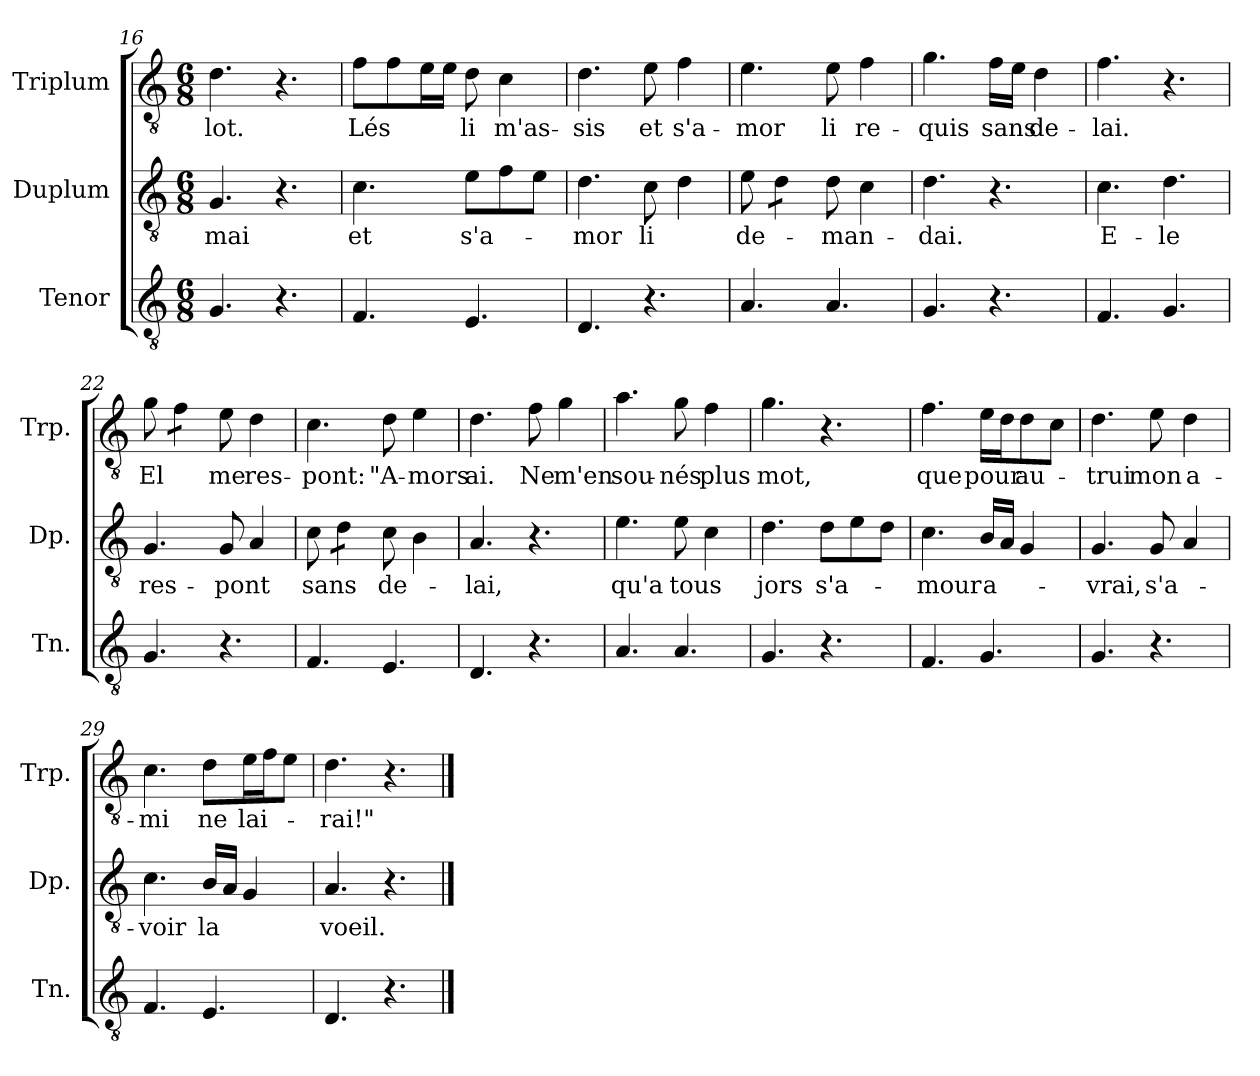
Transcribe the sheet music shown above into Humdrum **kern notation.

**kern	**kern	**text	**kern	**text
*part3	*part2	*part2	*part1	*part1
*staff3	*staff2	*staff2	*staff1	*staff1
*I"Tenor	*I"Duplum	*	*I"Triplum	*
*I'Tn.	*I'Dp.	*	*I'Trp.	*
*clefGv2	*clefGv2	*	*clefGv2	*
*k[]	*k[]	*	*k[]	*
*M6/8	*M6/8	*	*M6/8	*
=16	=16	=16	=16	=16
!	!	!LO:LY:b	!	!LO:LY:b
4.G/	4.G/	-mai	4.d\	-lot.
4.r	4.r	.	4.r	.
=17	=17	=17	=17	=17
!	!	!LO:LY:b	!	!LO:LY:b
4.F/	4.c\	et	8f\L	Lés
.	.	.	8f\	.
*	*	*	*tremolo	*
.	.	.	16e\	.
.	.	.	16e\JJ	.
*	*	*	*Xtremolo	*
!	!	!LO:LY:b	!	!LO:LY:b
4.E/	8e\L	s'a-	8d\	li
!	!	!	!	!LO:LY:b
.	8f\	.	4c\	m'as-
.	8e\J	.	.	.
=18	=18	=18	=18	=18
!	!	!LO:LY:b	!	!LO:LY:b
4.D/	4.d\	-mor	4.d\	-sis
!	!	!LO:LY:b	!	!LO:LY:b
4.r	8c\	li	8e\	et
!	!	!	!	!LO:LY:b
.	4d\	.	4f\	s'a-
=19	=19	=19	=19	=19
!	!	!LO:LY:b	!	!LO:LY:b
4.A/	8e\	de-	4.e\	-mor
*	*tremolo	*	*	*
.	8d\L	.	.	.
.	8d\J	.	.	.
*	*Xtremolo	*	*	*
!	!	!LO:LY:b	!	!LO:LY:b
4.A/	8d\	-man-	8e\	li
!	!	!	!	!LO:LY:b
.	4c\	.	4f\	re-
=20	=20	=20	=20	=20
!	!	!LO:LY:b	!	!LO:LY:b
4.G/	4.d\	-dai.	4.g\	-quis
!	!	!	!	!LO:LY:b
4.r	4.r	.	16f\LL	sans
.	.	.	16e\JJ	.
!	!	!	!	!LO:LY:b
.	.	.	4d\	de-
=21	=21	=21	=21	=21
!	!	!LO:LY:b	!	!LO:LY:b
4.F/	4.c\	E-	4.f\	-lai.
!	!	!LO:LY:b	!	!
4.G/	4.d\	-le	4.r	.
=22	=22	=22	=22	=22
!	!	!LO:LY:b	!	!LO:LY:b
4.G/	4.G/	res-	8g\	El
*	*	*	*tremolo	*
.	.	.	8f\L	.
.	.	.	8f\J	.
*	*	*	*Xtremolo	*
!	!	!LO:LY:b	!	!LO:LY:b
4.r	8G/	-pont	8e\	me
!	!	!	!	!LO:LY:b
.	4A/	.	4d\	res-
!!LO:PB:g=z
=23	=23	=23	=23	=23
!	!	!LO:LY:b	!	!LO:LY:b
4.F/	8c\	sans	4.c\	-pont:
*	*tremolo	*	*	*
.	8d\L	.	.	.
.	8d\J	.	.	.
*	*Xtremolo	*	*	*
!	!	!LO:LY:b	!	!LO:LY:b
4.E/	8c\	de-	8d\	"A-
!	!	!	!	!LO:LY:b
.	4B\	.	4e\	-mors
=24	=24	=24	=24	=24
!	!	!LO:LY:b	!	!LO:LY:b
4.D/	4.A/	-lai,	4.d\	ai.
!	!	!	!	!LO:LY:b
4.r	4.r	.	8f\	Ne
!	!	!	!	!LO:LY:b
.	.	.	4g\	m'en
=25	=25	=25	=25	=25
!	!	!LO:LY:b	!	!LO:LY:b
4.A/	4.e\	qu'a	4.a\	sou-
!	!	!LO:LY:b	!	!LO:LY:b
4.A/	8e\	tous	8g\	-nés
!	!	!	!	!LO:LY:b
.	4c\	.	4f\	plus
=26	=26	=26	=26	=26
!	!	!LO:LY:b	!	!LO:LY:b
4.G/	4.d\	jors	4.g\	mot,
!	!	!LO:LY:b	!	!
4.r	8d\L	s'a-	4.r	.
.	8e\	.	.	.
.	8d\J	.	.	.
=27	=27	=27	=27	=27
!	!	!LO:LY:b	!	!LO:LY:b
4.F/	4.c\	-mour	4.f\	que
!	!	!LO:LY:b	!	!LO:LY:b
4.G/	16B/LL	a-	16e\LL	pour
.	16A/JJ	.	16d\J	.
!	!	!	!	!LO:LY:b
.	4G/	.	8d\	au-
.	.	.	8c\J	.
=28	=28	=28	=28	=28
!	!	!LO:LY:b	!	!LO:LY:b
4.G/	4.G/	-vrai,	4.d\	-trui
!	!	!LO:LY:b	!	!LO:LY:b
4.r	8G/	s'a-	8e\	mon
!	!	!	!	!LO:LY:b
.	4A/	.	4d\	a-
=29	=29	=29	=29	=29
!	!	!LO:LY:b	!	!LO:LY:b
4.F/	4.c\	-voir	4.c\	-mi
!	!	!LO:LY:b	!	!LO:LY:b
4.E/	16B/LL	la	8d\L	ne
.	16A/JJ	.	.	.
!	!	!	!	!LO:LY:b
.	4G/	.	16e\L	lai-
.	.	.	16f\J	.
.	.	.	8e\J	.
!!LO:LB:g=z
=30	=30	=30	=30	=30
!	!	!LO:LY:b	!	!LO:LY:b
4.D/	4.A/	voeil.	4.d\	-rai!"
4.r	4.r	.	4.r	.
==	==	==	==	==
*-	*-	*-	*-	*-
